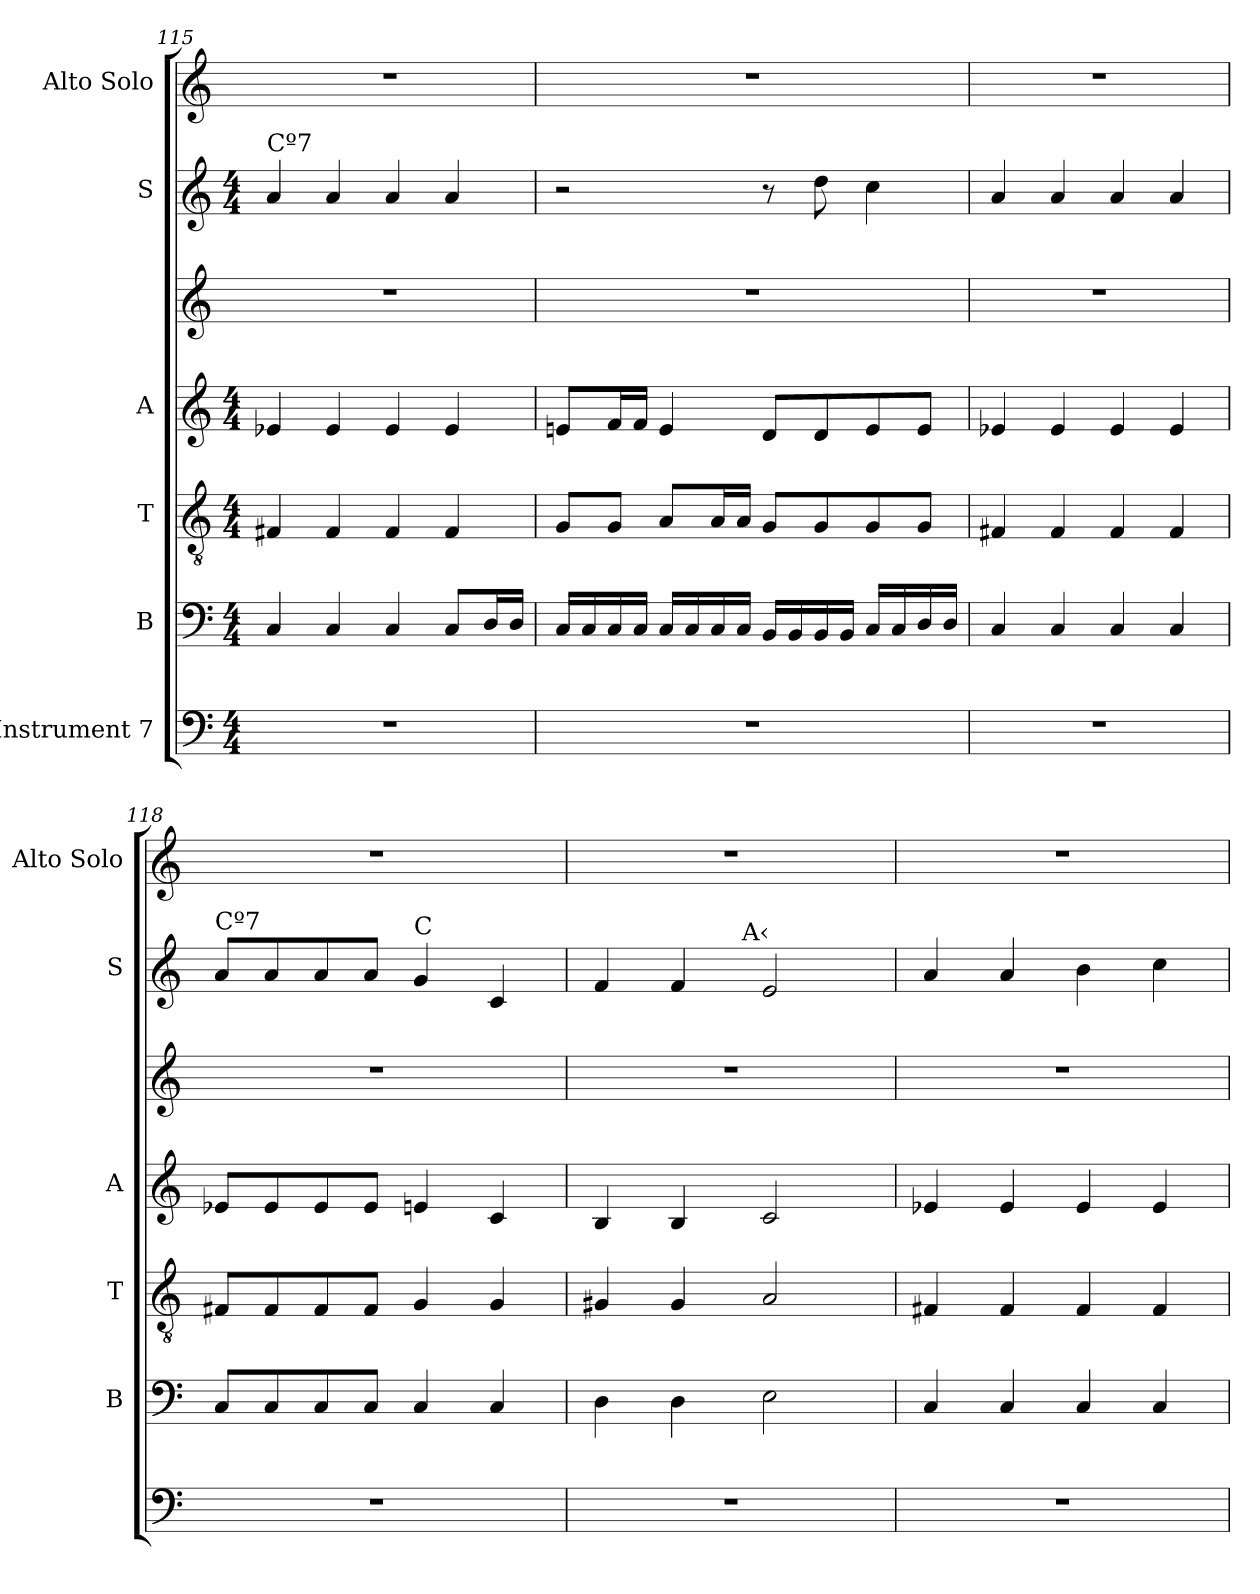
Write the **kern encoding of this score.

**kern	**kern	**kern	**kern	**kern	**kern	**kern
*part7	*part6	*part5	*part4	*part3	*part2	*part1
*staff7	*staff6	*staff5	*staff4	*staff3	*staff2	*staff1
*I"Instrument 7	*I"B	*I"T	*I"A	*	*I"S	*I"Alto Solo
*	*I'B	*I'T	*I'A	*	*I'S	*I'Alto Solo
*clefF4	*clefF4	*clefGv2	*clefG2	*clefG2	*clefG2	*clefG2
*k[]	*k[]	*k[]	*k[]	*k[]	*k[]	*k[]
*C:	*C:	*C:	*C:	*C:	*C:	*C:
*M4/4	*M4/4	*M4/4	*M4/4	*	*M4/4	*
=115	=115	=115	=115	=115	=115	=115
!	!	!	!	!	!LO:TX:a:t=Cº7	!
1r	4C/	4F#X/	4e-X/	1r	4a/	1r
.	4C/	4F#/	4e-/	.	4a/	.
.	4C/	4F#/	4e-/	.	4a/	.
.	8C/L	4F#/	4e-/	.	4a/	.
.	16D/L	.	.	.	.	.
.	16D/JJ	.	.	.	.	.
!!LO:PB:g=z
=116	=116	=116	=116	=116	=116	=116
1r	16C/LL	8G/L	8en/L	1r	2r	1r
.	16C/	.	.	.	.	.
.	16C/	8G/J	16f/L	.	.	.
.	16C/JJ	.	16f/JJ	.	.	.
.	16C/LL	8A/L	4e/	.	.	.
.	16C/	.	.	.	.	.
.	16C/	16A/L	.	.	.	.
.	16C/JJ	16A/JJ	.	.	.	.
.	16BB/LL	8G/L	8d/L	.	8r	.
.	16BB/	.	.	.	.	.
.	16BB/	8G/	8d/	.	8dd\	.
.	16BB/JJ	.	.	.	.	.
.	16C/LL	8G/	8e/	.	4cc\	.
.	16C/	.	.	.	.	.
.	16D/	8G/J	8e/J	.	.	.
.	16D/JJ	.	.	.	.	.
=117	=117	=117	=117	=117	=117	=117
1r	4C/	4F#X/	4e-X/	1r	4a/	1r
.	4C/	4F#/	4e-/	.	4a/	.
.	4C/	4F#/	4e-/	.	4a/	.
.	4C/	4F#/	4e-/	.	4a/	.
!!LO:LB:g=z
=118	=118	=118	=118	=118	=118	=118
!	!	!	!	!	!LO:TX:a:t=Cº7	!
1r	8C/L	8F#X/L	8e-X/L	1r	8a/L	1r
.	8C/	8F#/	8e-/	.	8a/	.
.	8C/	8F#/	8e-/	.	8a/	.
.	8C/J	8F#/J	8e-/J	.	8a/J	.
!	!	!	!	!	!LO:TX:a:t=C	!
.	4C/	4G/	4en/	.	4g/	.
.	4C/	4G/	4c/	.	4c/	.
=119	=119	=119	=119	=119	=119	=119
!	!	!	!	!	!LO:TX:a:t=G©º7	!
*	*	*	*	*	*^	*
1r	4D\	4G#X/	4B/	1r	4f/	4...ryy	1r
.	4D\	4G#/	4B/	.	4f/	.	.
!	!	!	!	!	!	!LO:TX:a:t=A‹	!
.	.	.	.	.	.	2ryy	.
.	2E\	2A/	2c/	.	2e/	.	.
.	.	.	.	.	.	32ryy	.
=120	=120	=120	=120	=120	=120	=120	=120
!	!	!	!	!	!LO:TX:a:t=Cº7	!	!
*	*	*	*	*	*v	*v	*
1r	4C/	4F#X/	4e-X/	1r	4a/	1r
.	4C/	4F#/	4e-/	.	4a/	.
.	4C/	4F#/	4e-/	.	4b\	.
.	4C/	4F#/	4e-/	.	4cc\	.
=	=	=	=	=	=	=
*-	*-	*-	*-	*-	*-	*-
